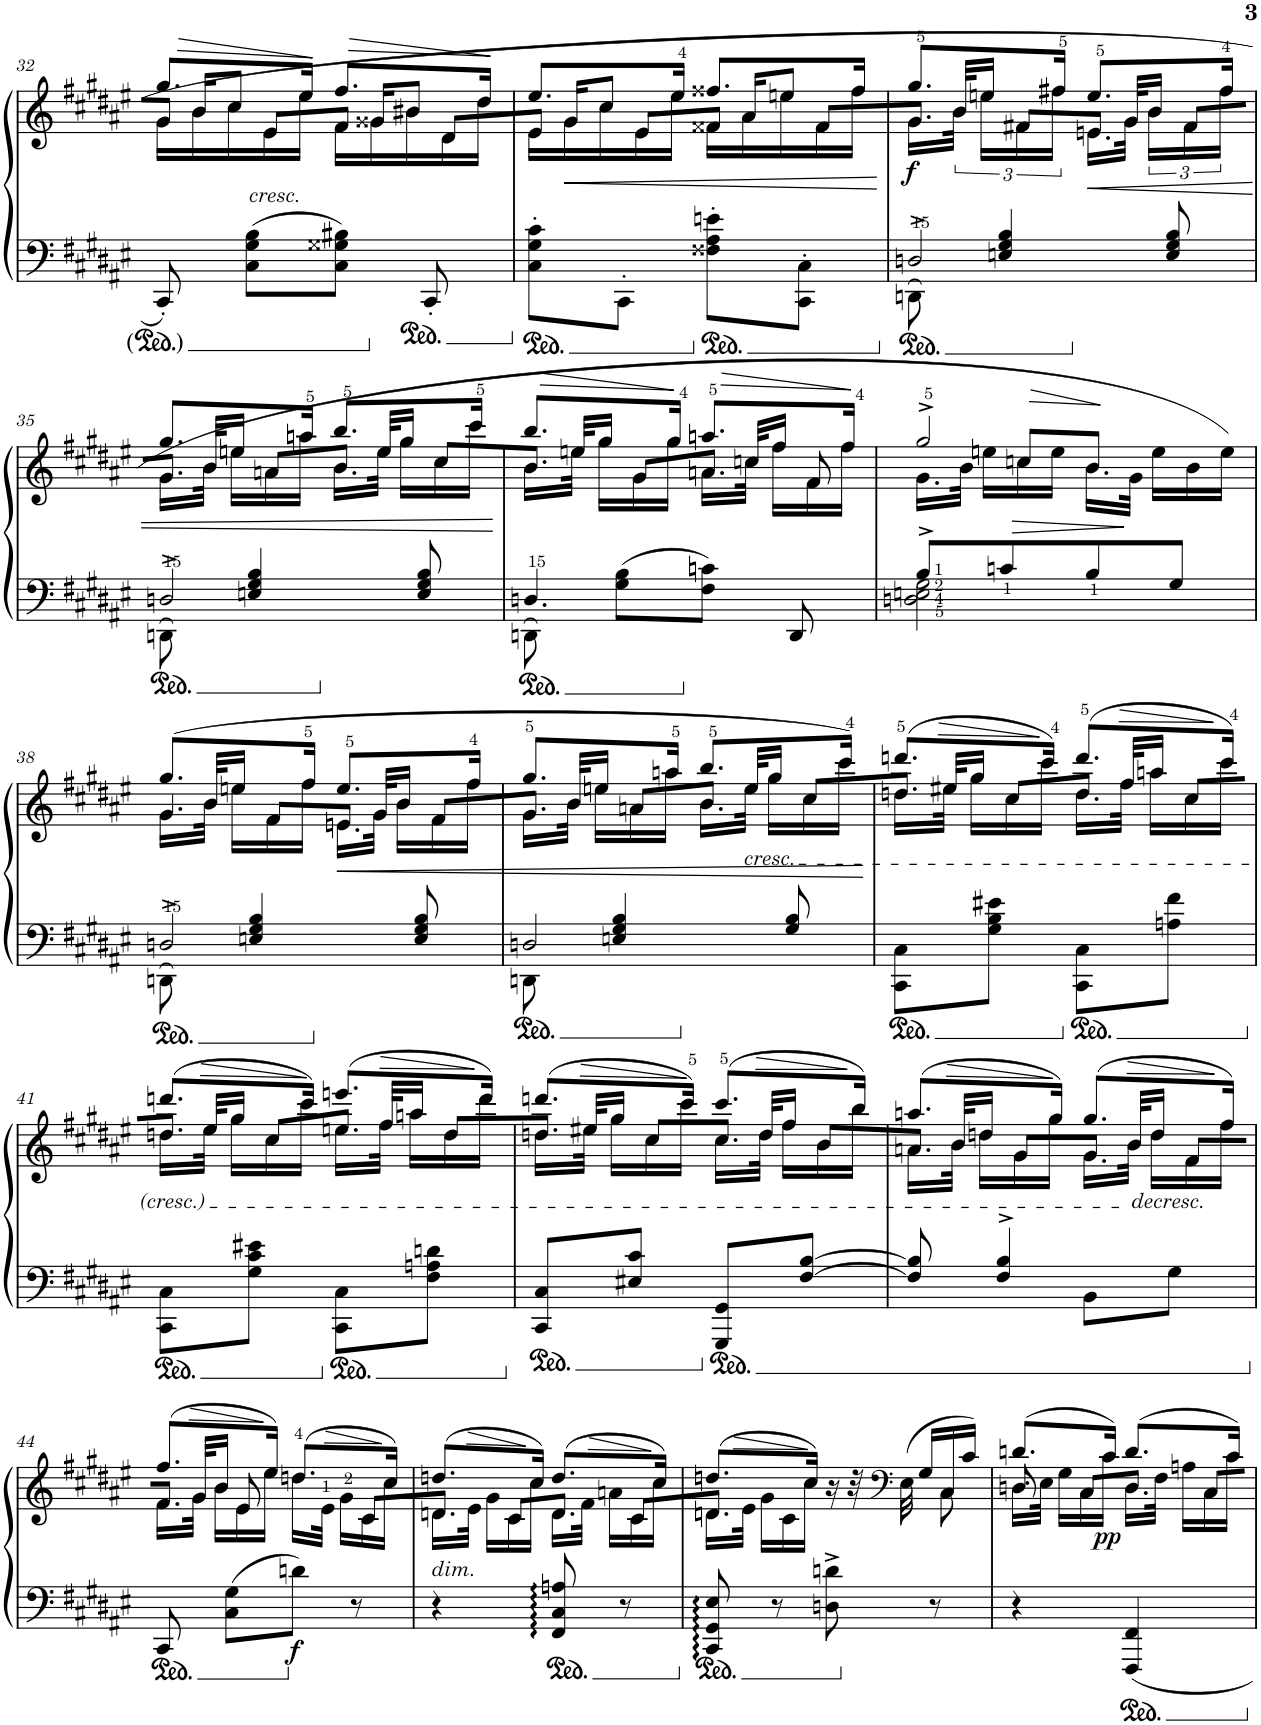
**kern	**kern	**dynam
*part1	*part1	*part1
*staff2	*staff1	*staff1/2
*I"Piano	*	*
*I'Pno	*	*
!!LO:PB:g=z
*clefF4	*clefG2	*
*k[f#c#g#d#a#e#]	*k[f#c#g#d#a#e#]	*
*M2/4	*M2/4	*
=32	=32	=32
*	*^	*
*	*	*^	*
*	*	*Xbrackettup	*brackettup	*
*	*	*	*^	*
8CC#'/	10.gg#/L	20g#\LL	10g#/	20ryy	.
!	!	!	!	!	!LO:HP:b
.	.	20b\	.	20b/KL	>
.	.	20cc#\	20ryy	10cc#/J	.
!LO:TX:a:i:t=cresc.	!	!	!	!	!
8C#\ 8G#\ 8B\L	.	.	.	.	.
.	20ryy	20e#\	10e#/L	.	.
.	20ee#/JJ	20ee#\JJ	.	20ryy	.
*	*Xbrackettup	*	*	*	*
!	!	!	!	!	!LO:HP:b
*	*	*	*brackettup	*	*
8C#\ 8G##X\ 8B#X\J	10.ff#/L	20f#\LL	10f#/J	20ryy	>
.	.	20g##X\	.	20g##/KL	.
.	.	20b#X\	20ryy	10b#/J	.
8CC#'/	.	.	.	.	.
.	20ryy	20d#\	10d#/	.	.
.	20dd#/JJ	20dd#\JJ	.	20ryy	.
*	*v	*v	*v	*v	*
.	.	]
=33	=33	=33
*	*^	*
*	*	*^	*
*	*	*Xbrackettup	*brackettup	*
*	*	*	*^	*
8C#\' 8G#\' 8c#\'L	10.ee#/L	20e#\LL	10e#/	20ryy	.
!	!	!	!	!	!LO:HP:b
.	.	20g#\	.	20g#/KL	<
.	.	20cc#\	20ryy	10cc#/J	.
8CC#'\J	.	.	.	.	.
.	20ryy	20e#\	10e#/L	.	.
.	20ee#/JJ	20ee#\JJ	.	20ryy	.
*	*Xbrackettup	*	*brackettup	*	*
8F##X\' 8A#\' 8en\'L	10.ff##X/L	20f##X\LL	10f##/J	20ryy	.
.	.	20a#\	.	20a#/KL	.
.	.	20een\	20ryy	10ee/J	.
8CC#\' 8C#\'J	.	.	.	.	.
.	20ryy	20f##\	10f##/	.	.
.	20ff##/JJ	20ff##\JJ	.	20ryy	.
*	*v	*v	*v	*v	*
.	.	]
=34	=34	=34
*^	*^	*
*	*	*	*^	*
*	*	*	*	*^	*
!	!	!	!	!	!	!LO:DY:b
8DDn\	2Dn^</	10.gg#/L	20.g#\LL	20ryy	20g#/	f
.	.	.	.	20ryy	40ryy	.
.	.	.	40b\JJk	.	40b/KLL	.
.	.	.	20een\LL	20ryy	20ee/JJ	.
4En/ 4G#/ 4B/	.	.	.	.	.	.
.	.	20ryy	20f#X\	10f#X/L	10ryy	.
.	.	20ff#X/JJ	20ff#X\JJ	.	.	.
*	*	*Xbrackettup	*	*	*	*
!	!	!	!	!	!	!LO:HP:b
*	*	*	*brackettup	*	*	*
.	.	10.ee/L	20.en\LL	10e/J	40ryy	<
.	.	.	.	.	40ryy	.
.	.	.	.	.	40ryy	.
.	.	.	40g#\JJk	.	40g#/KLL	.
.	.	.	20b\LL	20ryy	20b/JJ	.
8E/ 8G#/ 8B/	.	.	.	.	.	.
.	.	20ryy	20f#\	10f#/	20ryy	.
.	.	20ff#/JJ	20ff#\JJ	.	20ryy	.
!!LO:LB:g=z	!!	!!	!!
=35	=35	=35	=35	=35	=35	=35
8DDn\	2Dn^</	10.gg#/L	20.g#\LL	10.ryy	20g#/	.
.	.	.	.	.	40ryy	.
.	.	.	40b\JJk	.	40b/KLL	.
.	.	.	20een\LL	.	20ee/JJ	.
4En/ 4G#/ 4B/	.	.	.	.	.	.
.	.	20ryy	20an\	10a/L	10ryy	.
.	.	20aan/JJ	20aa\JJ	.	.	.
*	*	*Xbrackettup	*brackettup	*	*	*
.	.	10.bb/L	20.b\LL	10b/J	20.ryy	.
.	.	.	40ee\JJk	.	40ee/KLL	.
.	.	.	20gg#\LL	20ryy	20gg#/JJ	.
8E/ 8G#/ 8B/	.	.	.	.	.	.
.	.	20ryy	20cc#\	10cc#/	20ryy	.
.	.	20ccc#/JJ	20ccc#\JJ	.	20ryy	.
*v	*v	*	*	*	*	*
*	*v	*v	*v	*v	*
.	.	[
=36	=36	=36
*^	*	*
!	!	!	!LO:HP:b
*	*	*^	*
*	*	*	*^	*
*	*	*	*	*^	*
8DDn\	4.Dn</	10.bb/L	20.b\LL	10.ryy	20b/	>
.	.	.	.	.	40ryy	.
.	.	.	40een\JJk	.	40ee/KLL	.
.	.	.	20gg#\LL	.	20gg#/JJ	.
8G#\ 8B\L	.	.	.	.	.	.
.	.	20ryy	20g#\	10g#/L	10ryy	.
.	.	20gg#/JJ	20gg#\JJ	.	.	.
*	*	*Xbrackettup	*	*	*	*
!	!	!	!	!	!	!LO:HP:n=1:b
*	*	*	*brackettup	*	*	*
8F#\ 8cn\J	.	10.aan/L	20.an\LL	10a/J	20.ryy	[ >
.	.	.	40ccn\JJk	.	40cc/KLL	.
.	.	.	20ff#\LL	20ryy	20ff#/JJ	.
8DD/	8ryy	.	.	.	.	.
.	.	20ryy	20f#\	10f#/	20ryy	.
.	.	20ff#/JJ	20ff#\JJ	.	20ryy	.
*v	*v	*	*	*	*	*
*	*v	*v	*v	*v	*
.	.	]
=37	=37	=37
*^	*^	*
*	*	*	*^	*
*	*	*	*	*^	*
8B^/L	2Dn\ 2En\ 2G#\	2gg#^/	20.g#\LL	10.ryy	4ryy	.
.	.	.	40b\JJk	.	.	.
.	.	.	20een\LL	.	.	.
!	!	!	!	!	!	!LO:HP:b=2
8cn/	.	.	.	.	.	>
!	!	!	!	!	!	!LO:HP:b
.	.	.	20ccn\	10cc/L	.	>
.	.	.	20ee\JJ	.	.	.
8B/	.	.	20.b\LL	10b/J	4ryy	.
.	.	.	40g#\JJk	.	.	]
.	.	.	20ee\LL	20ryy	.	.
8G#/J	.	.	.	.	.	]
.	.	.	20b\	10ryy	.	.
.	.	.	20ee\JJ	.	.	.
!!LO:LB:g=z	!!	!!	!!
=38	=38	=38	=38	=38	=38	=38
8DDn\	2Dn^</	(10.gg#/L	20.g#\LL	20ryy	20g#/	.
.	.	.	.	20ryy	40ryy	.
.	.	.	40b\JJk	.	40b/KLL	.
.	.	.	20een\LL	20ryy	20ee/JJ	.
4En/ 4G#/ 4B/	.	.	.	.	.	.
.	.	20ryy	20f#\	10f#/L	10ryy	.
.	.	20ff#/JJ	20ff#\JJ	.	.	.
*	*	*Xbrackettup	*	*	*	*
!	!	!	!	!	!	!LO:HP:b
*	*	*	*brackettup	*	*	*
.	.	10.ee/L	20.en\LL	10e/J	40ryy	<
.	.	.	.	.	40ryy	.
.	.	.	.	.	40ryy	.
.	.	.	40g#\JJk	.	40g#/KLL	.
.	.	.	20b\LL	20ryy	20b/JJ	.
8E/ 8G#/ 8B/	.	.	.	.	.	.
.	.	20ryy	20f#\	10f#/	20ryy	.
.	.	20ff#/JJ	20ff#\JJ	.	20ryy	.
=39	=39	=39	=39	=39	=39	=39
8DDn\	2Dn/	10.gg#/L	20.g#\LL	10.ryy	20g#/	.
.	.	.	.	.	40ryy	.
.	.	.	40b\JJk	.	40b/KLL	.
.	.	.	20een\LL	.	20ee/JJ	.
4En/ 4G#/ 4B/	.	.	.	.	.	.
.	.	20ryy	20an\	10a/L	10ryy	.
.	.	20aan/JJ	20aa\JJ	.	.	.
*	*	*Xbrackettup	*brackettup	*	*	*
.	.	10.bb/L	20.b\LL	10b/J	20.ryy	.
!	!	!	!LO:TX:b:i:t=cresc.	!	!	!
.	.	.	40ee\JJk	.	40ee/KLL	.
.	.	.	20gg#\LL	20ryy	20gg#/JJ	.
8G#/ 8B/	.	.	.	.	.	.
.	.	20ryy	20cc#\	10cc#/	20ryy	.
.	.	20ccc#/JJ)	20ccc#\JJ	.	20ryy	.
*v	*v	*	*	*	*	*
*	*v	*v	*v	*v	*
.	.	]
=40	=40	=40
*	*^	*
*	*	*^	*
*	*	*	*^	*
8CC#\ 8C#\L	(10.dddn/L	20.ddn\LL	10.ryy	20dd/	.
.	.	.	.	40ryy	.
!	!	!	!	!	!LO:HP:b
.	.	40ee#X\JJk	.	40ee#X/KLL	>
.	.	20gg#\LL	.	20gg#/JJ	.
8G#\ 8B\ 8e#X\J	.	.	.	.	.
.	20ryy	20cc#\	10cc#/L	10ryy	.
.	20ccc#/JJ)	20ccc#\JJ	.	.	[
*	*Xbrackettup	*brackettup	*	*	*
8CC#\ 8C#\L	(10.ddd/L	20.dd\LL	10dd/J	20.ryy	.
!	!	!	!	!	!LO:HP:b
.	.	40ff#\JJk	.	40ff#/KLL	>
.	.	20aan\LL	20ryy	20aa/JJ	.
8An\ 8f#\J	.	.	.	.	.
.	20ryy	20cc#\	10cc#/	20ryy	.
.	20ccc#/JJ)	20ccc#\JJ	.	20ryy	.
!!LO:LB:g=z	!!	!!	!!
=41	=41	=41	=41	=41	=41
8CC#\ 8C#\L	(10.dddn/L	20.ddn\LL	10.ryy	20dd/	.
.	.	.	.	40ryy	.
!	!	!	!	!	!LO:HP:b
.	.	40ee#\JJk	.	40ee#/KLL	>
.	.	20gg#\LL	.	20gg#/JJ	.
8G#\ 8c#\ 8e#X\J	.	.	.	.	.
.	20ryy	20cc#\	10cc#/L	10ryy	.
.	20ccc#/JJ)	20ccc#\JJ	.	.	.
*	*Xbrackettup	*brackettup	*	*	*
8CC#\ 8C#\L	(10.eeen/L	20.een\LL	10ee/J	20.ryy	]
!	!	!	!	!	!LO:HP:b
.	.	40ff#\JJk	.	40ff#/KLL	>
.	.	20aan\LL	20ryy	20aa/JJ	.
8F#\ 8An\ 8dn\J	.	.	.	.	.
.	20ryy	20dd\	10dd/	20ryy	.
.	20ddd/JJ)	20ddd\JJ	.	20ryy	]
=42	=42	=42	=42	=42	=42
8CC#/ 8C#/L	(10.dddn/L	20.ddn\LL	10.ryy	20dd/	.
.	.	.	.	40ryy	.
!	!	!	!	!	!LO:HP:b
.	.	40ee#\JJk	.	40ee#X/KLL	>
.	.	20gg#\LL	.	20gg#/JJ	.
8E#X/ 8c#/J	.	.	.	.	.
.	20ryy	20cc#\	10cc#/L	10ryy	.
.	20ccc#/JJ)	20ccc#\JJ	.	.	.
*	*Xbrackettup	*brackettup	*	*	*
8GGG#/ 8GG#/L	(10.ccc#/L	20.cc#\LL	10cc#/J	20.ryy	]
!	!	!	!	!	!LO:HP:b
.	.	40dd\JJk	.	40dd/KLL	>
.	.	20ff#\LL	20ryy	20ff#/JJ	.
[>8F#/ [8B/J	.	.	.	.	.
.	20ryy	20b\	10b/	20ryy	.
.	20bb/JJ)	20bb\JJ	.	20ryy	]
=43	=43	=43	=43	=43	=43
8F#/] 8B/]	(10.aan/L	20.an\LL	10.ryy	20a/	.
!	!	!	!	!	!LO:HP:b
.	.	.	.	40ryy	>
.	.	40b\JJk	.	40b/KLL	.
.	.	20ddn\LL	.	20dd/JJ	.
8F#/^> 8B/^>	.	.	.	.	.
.	20ryy	20g#\	10g#/L	10ryy	.
.	20gg#/JJ)	20gg#\JJ	.	.	.
*	*Xbrackettup	*brackettup	*	*	*
8BB\L	(10.gg#/L	20.g#\LL	10g#/J	20.ryy	]
!	!	!LO:TX:b:i:t=decresc.	!	!	!
!	!	!	!	!	!LO:HP:b
.	.	40b\JJk	.	40b/KLL	>
.	.	20dd\LL	20ryy	20dd/JJ	.
8G#\J	.	.	.	.	.
.	20ryy	20f#\	10f#/	20ryy	.
.	20ff#/JJ)	20ff#\JJ	.	20ryy	]
!!LO:LB:g=z	!!	!!	!!
=44	=44	=44	=44	=44	=44
8CC#/	(10.ff#/L	20.f#\LL	10.ryy	20f#/	.
.	.	.	.	40ryy	.
!	!	!	!	!	!LO:HP:b
.	.	40g#\JJk	.	40g#/KLL	>
.	.	20b\LL	.	20b/JJ	.
8C#\ 8G#\L	.	.	.	.	.
.	20ryy	20e#\	10e#/	4ryy	.
.	20ee#/JJ)	20ee#\JJ	.	.	.
*	*Xbrackettup	*brackettup	*	*	*
!	!	!	!	!	!LO:DY:n=1:b=2
8dn\J	(10.ddn/L	20.dd\LL	10ryy	.	] f
!	!	!	!	!	!LO:HP:b
.	.	40e#\JJk	.	.	>
.	.	20g#\LL	20ryy	.	.
8r	.	.	.	.	.
.	20ryy	20c#\	10c#/	20ryy	.
.	20cc#/JJ)	20cc#\JJ	.	20ryy	]
=45	=45	=45	=45	=45	=45
!	!LO:TX:b:i:t=dim.	!	!	!	!
4r	(10.ddn/L	20.dn\LL	10.ryy	20d/	.
.	.	.	.	40ryy	.
!	!	!	!	!	!LO:HP:b
.	.	40e#\JJk	.	40ryy	>
.	.	20g#\LL	.	20ryy	.
.	20ryy	20c#\	10c#/L	10ryy	.
.	20cc#/JJ)	20cc#\JJ	.	.	.
*	*Xbrackettup	*brackettup	*	*	*
8FF#/ 8C#/ 8An/	(10.dd/L	20.d\LL	10d/J	20.ryy	]
.	.	40f#\JJk	.	40ryy	.
.	.	20an\LL	20ryy	20ryy	.
8r	.	.	.	.	.
.	20ryy	20c#\	10c#/	20ryy	.
.	20cc#/JJ)	20cc#\JJ	.	20ryy	]
=46	=46	=46	=46	=46	=46
8CC#/ 8GG#/ 8E#/	(10.ddn/L	20.dn\LL	4ryy	20d/	.
.	.	.	.	40ryy	.
.	.	40e#\JJk	.	40ryy	.
.	.	20g#\LL	.	20ryy	.
8r	.	.	.	.	.
.	20ryy	20c#\	.	10ryy	.
.	20cc#/JJ)	20cc#\JJ	.	.	.
8Dn\^ 8dn\^	20r	20ryy	4ryy	4ryy	]
.	40r	20ryy	.	.	.
*	*clefF4	*	*	*	*
.	(40E#\	.	.	.	.
.	20G#/LL	20ryy	.	.	.
8r	.	.	.	.	.
.	20C#/	10C#\	.	.	.
.	20c#/JJ)	.	.	.	.
=47	=47	=47	=47	=47	=47
4r	(10.dn/L	20.Dn\LL	10.ryy	10D/	.
.	.	40E#\JJk	.	.	.
.	.	20G#\LL	.	4ryy	.
.	20ryy	20C#\	10C#/L	.	.
!	!	!	!	!	!LO:DY:b
.	20c#/JJ)	20c#\JJ	.	.	pp
*	*Xbrackettup	*brackettup	*	*	*
4FFF#/ 4FF#/	(10.d/L	20.D\LL	10D/J	.	.
.	.	40F#\JJk	.	.	.
.	.	20An\LL	20ryy	20ryy	.
.	20ryy	20C#\	10C#/	20ryy	.
.	20c#/JJ)	20c#\JJ	.	20ryy	.
*	*v	*v	*v	*v	*
=	=	=
*-	*-	*-
